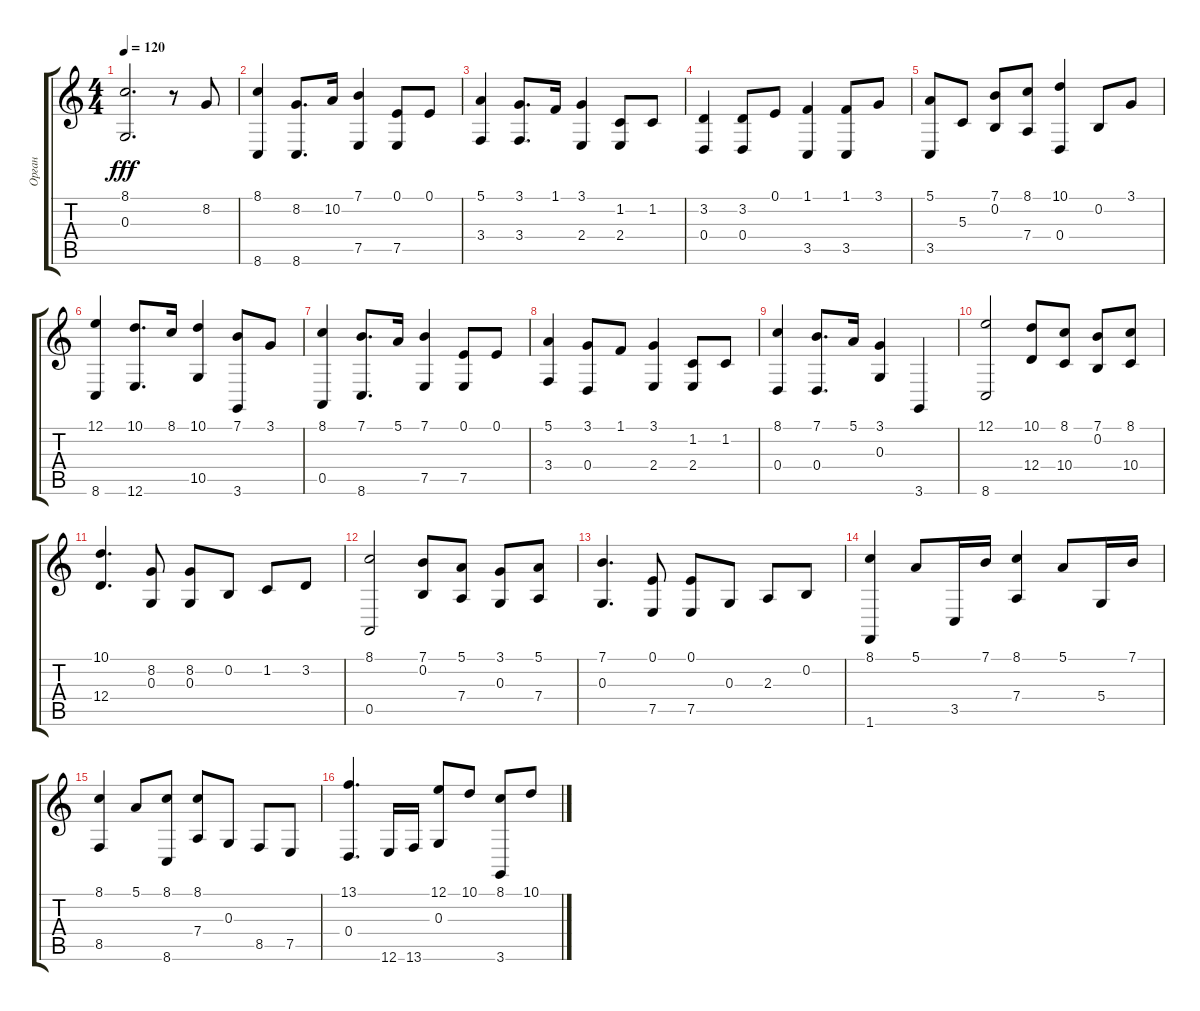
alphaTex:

\track ("Орган" "Орган") {instrument rockorgan}
\staff {score tabs}
\tuning (E4 B3 G3 D3 A2 E2) {hide}
\ts (4 4)
\tempo 120
\clef g2
\ks c
(8.1 0.3).2{d dy fff instrument rockorgan} r.8 8.2.8 |
(8.1 8.6).4 (8.2 8.6).8{d} 10.2.16 (7.1 7.5).4 (0.1 7.5).8 0.1.8 |
(5.1 3.4).4 (3.1 3.4).8{d} 1.1.16 (3.1 2.4).4 (1.2 2.4).8 1.2.8 |
(3.2 0.4).4 (3.2 0.4).8 0.1.8 (1.1 3.5).4 (1.1 3.5).8 3.1.8 |
(5.1 3.5).8 5.3.8 (7.1 0.2).8 (8.1 7.4).8 (10.1 0.4).4 0.2.8 3.1.8 |
(12.1 8.6).4 (10.1 12.6).8{d} 8.1.16 (10.1 10.5).4 (7.1 3.6).8 3.1.8 |
(8.1 0.5).4 (7.1 8.6).8{d} 5.1.16 (7.1 7.5).4 (0.1 7.5).8 0.1.8 |
(5.1 3.4).4 (3.1 0.4).8 1.1.8 (3.1 2.4).4 (1.2 2.4).8 1.2.8 |
(8.1 0.4).4 (7.1 0.4).8{d} 5.1.16 (3.1 0.3).4 3.6.4 |
(12.1 8.6).2 (10.1 12.4).8 (8.1 10.4).8 (7.1 0.2).8 (8.1 10.4).8 |
(10.1 12.4).4{d} (8.2 0.3).8 (8.2 0.3).8 0.2.8 1.2.8 3.2.8 |
(8.1 0.5).2 (7.1 0.2).8 (5.1 7.4).8 (3.1 0.3).8 (5.1 7.4).8 |
(7.1 0.3).4{d} (0.1 7.5).8 (0.1 7.5).8 0.3.8 2.3.8 0.2.8 |
(8.1 1.6).4 5.1.8 3.5.16 7.1.16 (8.1 7.4).4 5.1.8 5.4.16 7.1.16 |
(8.1 8.5).4 5.1.8 (8.1 8.6).8 (8.1 7.4).8 0.3.8 8.5.8 7.5.8 |
(13.1 0.4).4{d} 12.6.16 13.6.16 (12.1 0.3).8 10.1.8 (8.1 3.6).8 10.1.8
